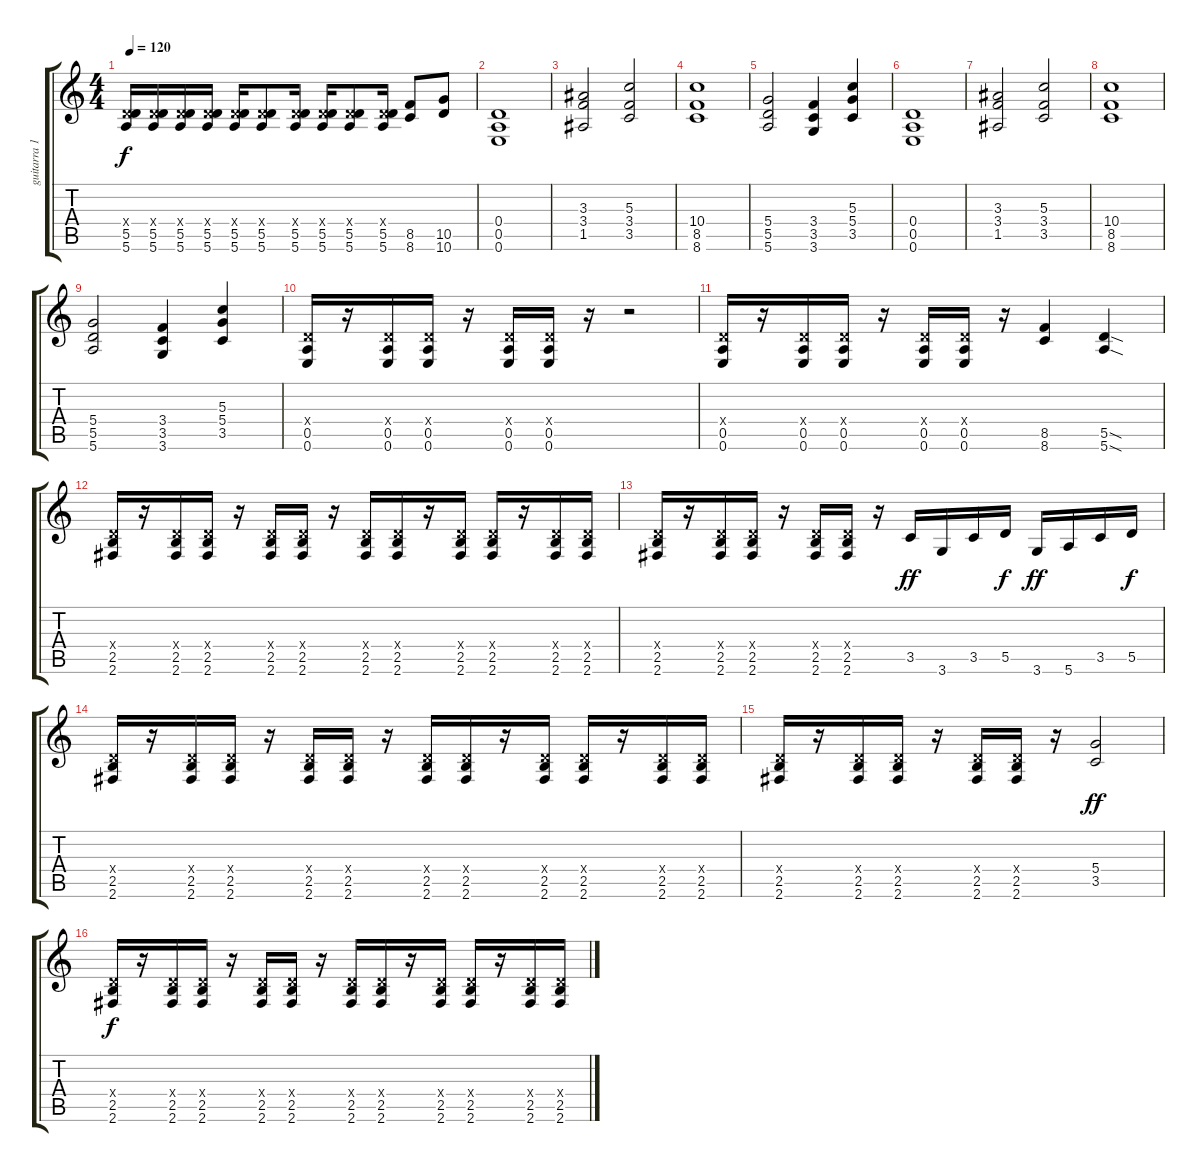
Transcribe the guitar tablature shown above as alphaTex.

\track ("guitarra 1" "guitarra 1") {instrument distortionguitar}
\staff {score tabs}
\tuning (E4 B3 G3 D3 A2 E2) {hide}
\ts (4 4)
\tempo 120
\clef g2
\ks c
(0.4{x} 5.5 5.6).16{dy f} (0.4{x} 5.5 5.6).16 (0.4{x} 5.5 5.6).16 (0.4{x} 5.5 5.6).16 (0.4{x} 5.5 5.6).16 (0.4{x} 5.5 5.6).8 (0.4{x} 5.5 5.6).16 (0.4{x} 5.5 5.6).16 (0.4{x} 5.5 5.6).8 (0.4{x} 5.5 5.6).16 (8.5 8.6).8 (10.5 10.6).8 |
(0.4 0.5 0.6).1 |
(3.3 3.4 1.5).2 (5.3 3.4 3.5).2 |
(10.4 8.5 8.6).1 |
(5.4 5.5 5.6).2 (3.4 3.5 3.6).4 (5.3 5.4 3.5).4 |
(0.4 0.5 0.6).1 |
(3.3 3.4 1.5).2 (5.3 3.4 3.5).2 |
(10.4 8.5 8.6).1 |
(5.4 5.5 5.6).2 (3.4 3.5 3.6).4 (5.3 5.4 3.5).4 |
(0.4{x} 0.5 0.6).16 r.16 (0.4{x} 0.5 0.6).16 (0.4{x} 0.5 0.6).16 r.16 (0.4{x} 0.5 0.6).16 (0.4{x} 0.5 0.6).16 r.16 r.2 |
(0.4{x} 0.5 0.6).16 r.16 (0.4{x} 0.5 0.6).16 (0.4{x} 0.5 0.6).16 r.16 (0.4{x} 0.5 0.6).16 (0.4{x} 0.5 0.6).16 r.16 (8.5 8.6).4 (5.5{sod} 5.6{sod}).4 |
(0.4{x} 2.5 2.6).16 r.16 (0.4{x} 2.5 2.6).16 (0.4{x} 2.5 2.6).16 r.16 (0.4{x} 2.5 2.6).16 (0.4{x} 2.5 2.6).16 r.16 (0.4{x} 2.5 2.6).16 (0.4{x} 2.5 2.6).16 r.16 (0.4{x} 2.5 2.6).16 (0.4{x} 2.5 2.6).16 r.16 (0.4{x} 2.5 2.6).16 (0.4{x} 2.5 2.6).16 |
(0.4{x} 2.5 2.6).16 r.16 (0.4{x} 2.5 2.6).16 (0.4{x} 2.5 2.6).16 r.16 (0.4{x} 2.5 2.6).16 (0.4{x} 2.5 2.6).16 r.16 3.5.16{dy ff} 3.6.16 3.5.16 5.5.16{dy f} 3.6.16{dy ff} 5.6.16 3.5.16 5.5.16{dy f} |
(0.4{x} 2.5 2.6).16 r.16 (0.4{x} 2.5 2.6).16 (0.4{x} 2.5 2.6).16 r.16 (0.4{x} 2.5 2.6).16 (0.4{x} 2.5 2.6).16 r.16 (0.4{x} 2.5 2.6).16 (0.4{x} 2.5 2.6).16 r.16 (0.4{x} 2.5 2.6).16 (0.4{x} 2.5 2.6).16 r.16 (0.4{x} 2.5 2.6).16 (0.4{x} 2.5 2.6).16 |
(0.4{x} 2.5 2.6).16 r.16 (0.4{x} 2.5 2.6).16 (0.4{x} 2.5 2.6).16 r.16 (0.4{x} 2.5 2.6).16 (0.4{x} 2.5 2.6).16 r.16 (5.4 3.5).2{dy ff} |
(0.4{x} 2.5 2.6).16{dy f} r.16 (0.4{x} 2.5 2.6).16 (0.4{x} 2.5 2.6).16 r.16 (0.4{x} 2.5 2.6).16 (0.4{x} 2.5 2.6).16 r.16 (0.4{x} 2.5 2.6).16 (0.4{x} 2.5 2.6).16 r.16 (0.4{x} 2.5 2.6).16 (0.4{x} 2.5 2.6).16 r.16 (0.4{x} 2.5 2.6).16 (0.4{x} 2.5 2.6).16
